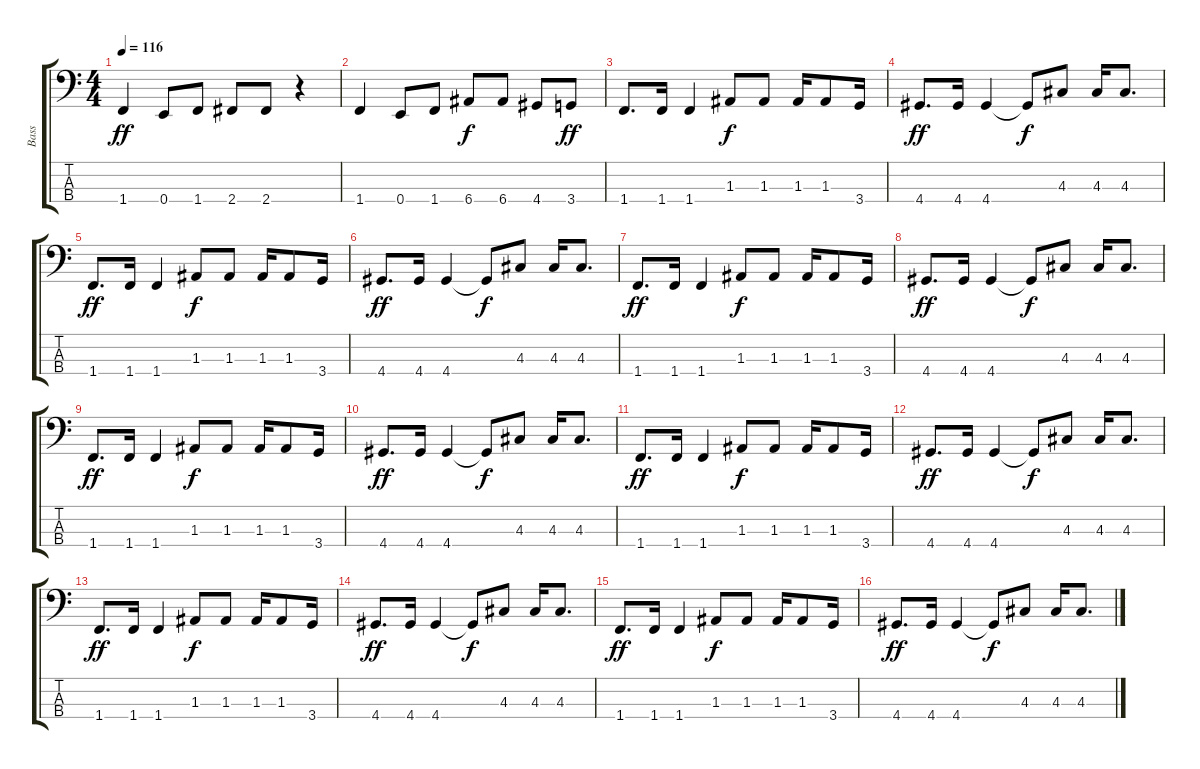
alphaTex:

\track ("Bass" "Bass") {instrument electricbassfinger}
\staff {score tabs}
\tuning (G2 D2 A1 E1) {hide}
\ts (4 4)
\tempo 116
\clef f4
\ks c
1.4.4{dy ff} 0.4.8 1.4.8 2.4.8 2.4.8 r.4 |
1.4.4 0.4.8 1.4.8 6.4.8{dy f} 6.4.8 4.4.8 3.4.8{dy ff} |
1.4.8{d} 1.4.16 1.4.4 1.3.8{dy f} 1.3.8 1.3.16 1.3.8 3.4.16 |
4.4.8{d dy ff} 4.4.16 4.4.4 4.4{t}.8{dy f} 4.3.8 4.3.16 4.3.8{d} |
1.4.8{d dy ff} 1.4.16 1.4.4 1.3.8{dy f} 1.3.8 1.3.16 1.3.8 3.4.16 |
4.4.8{d dy ff} 4.4.16 4.4.4 4.4{t}.8{dy f} 4.3.8 4.3.16 4.3.8{d} |
1.4.8{d dy ff} 1.4.16 1.4.4 1.3.8{dy f} 1.3.8 1.3.16 1.3.8 3.4.16 |
4.4.8{d dy ff} 4.4.16 4.4.4 4.4{t}.8{dy f} 4.3.8 4.3.16 4.3.8{d} |
1.4.8{d dy ff} 1.4.16 1.4.4 1.3.8{dy f} 1.3.8 1.3.16 1.3.8 3.4.16 |
4.4.8{d dy ff} 4.4.16 4.4.4 4.4{t}.8{dy f} 4.3.8 4.3.16 4.3.8{d} |
1.4.8{d dy ff} 1.4.16 1.4.4 1.3.8{dy f} 1.3.8 1.3.16 1.3.8 3.4.16 |
4.4.8{d dy ff} 4.4.16 4.4.4 4.4{t}.8{dy f} 4.3.8 4.3.16 4.3.8{d} |
1.4.8{d dy ff} 1.4.16 1.4.4 1.3.8{dy f} 1.3.8 1.3.16 1.3.8 3.4.16 |
4.4.8{d dy ff} 4.4.16 4.4.4 4.4{t}.8{dy f} 4.3.8 4.3.16 4.3.8{d} |
1.4.8{d dy ff} 1.4.16 1.4.4 1.3.8{dy f} 1.3.8 1.3.16 1.3.8 3.4.16 |
4.4.8{d dy ff} 4.4.16 4.4.4 4.4{t}.8{dy f} 4.3.8 4.3.16 4.3.8{d}
